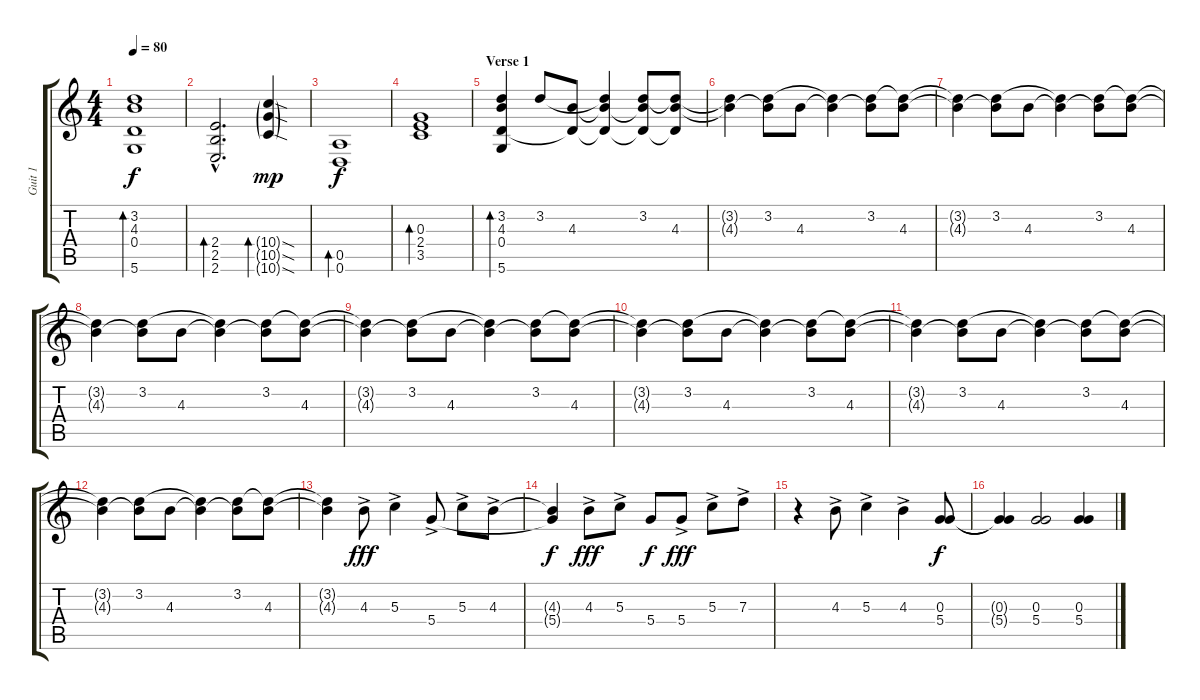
\track ("Guit 1" "Guit 1") {instrument electricguitarjazz}
\staff {score tabs}
\tuning (E4 B3 G3 D3 A2 D2) {hide}
\ts (4 4)
\tempo 80
\clef g2
\ks c
(3.2 4.3 0.4 5.6).1{bd 30 dy f instrument electricguitarjazz} |
(2.4{hac} 2.5{hac} 2.6{hac}).2{d bd 30} (10.4{sod g} 10.5{sod g} 10.6{sod g}).4{bd 30 dy mp} |
(0.5 0.6).1{bd 30 dy f} |
(0.3 2.4 3.5).1{bd 30} |
\section ("" "Verse 1")
(3.2 4.3 0.4 5.6).4{bd 120} 3.2.8 (4.3 0.4{t}).8 (3.2{t} 4.3{t} 0.4{t}).4 (3.2 4.3{t} 0.4{t}).8 (3.2{t} 4.3 0.4{t}).8 |
(3.2{t} 4.3{t}).4 (3.2 4.3{t}).8 4.3.8 (3.2{t} 4.3{t}).4 (3.2 4.3{t}).8 (3.2{t} 4.3).8 |
(3.2{t} 4.3{t}).4 (3.2 4.3{t}).8 4.3.8 (3.2{t} 4.3{t}).4 (3.2 4.3{t}).8 (3.2{t} 4.3).8 |
(3.2{t} 4.3{t}).4 (3.2 4.3{t}).8 4.3.8 (3.2{t} 4.3{t}).4 (3.2 4.3{t}).8 (3.2{t} 4.3).8 |
(3.2{t} 4.3{t}).4 (3.2 4.3{t}).8 4.3.8 (3.2{t} 4.3{t}).4 (3.2 4.3{t}).8 (3.2{t} 4.3).8 |
(3.2{t} 4.3{t}).4 (3.2 4.3{t}).8 4.3.8 (3.2{t} 4.3{t}).4 (3.2 4.3{t}).8 (3.2{t} 4.3).8 |
(3.2{t} 4.3{t}).4 (3.2 4.3{t}).8 4.3.8 (3.2{t} 4.3{t}).4 (3.2 4.3{t}).8 (3.2{t} 4.3).8 |
(3.2{t} 4.3{t}).4 (3.2 4.3{t}).8 4.3.8 (3.2{t} 4.3{t}).4 (3.2 4.3{t}).8 (3.2{t} 4.3).8 |
\section ("" "")
(3.2{t} 4.3{t}).4 4.3{ac}.8{dy fff} 5.3{ac}.4 5.4{ac}.8 5.3{ac}.8 4.3{ac}.8 |
(4.3{t} 5.4{t}).4{dy f} 4.3{ac}.8{dy fff} 5.3{ac}.8 5.4.8{dy f} 5.4{ac}.8{dy fff} 5.3{ac}.8 7.3{ac}.8 |
r.4 4.3{ac}.8 5.3{ac}.4 4.3{ac}.4 (0.3 5.4).8{dy f} |
(0.3{t} 5.4{t}).4 (0.3 5.4).2 (0.3 5.4).4
